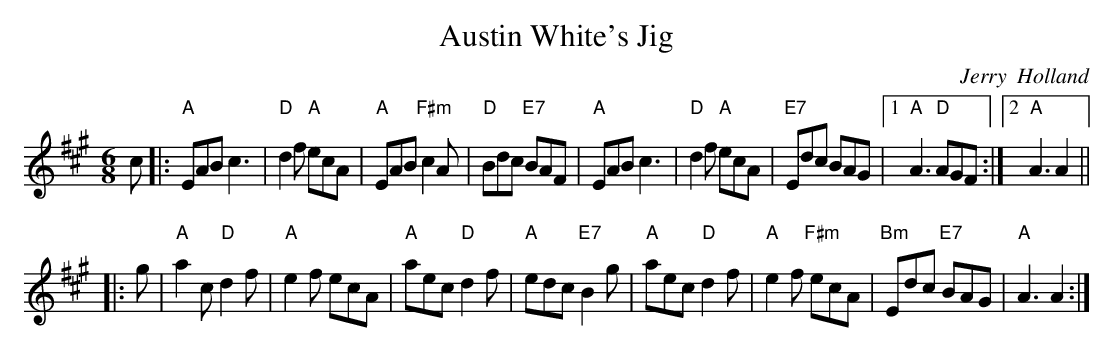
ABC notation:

X:1
T: Austin White's Jig
C: Jerry  Holland
M: 6/8
L: 1/8
K: A
c \
|: "A"EAB c3 | "D"d2f "A"ecA | "A"EAB "F#m"c2A | "D"Bdc "E7"BAF \
|  "A"EAB c3 | "D"d2f "A"ecA | "E7"Edc BAG |1 "A"A3 "D"AGF  :|2 "A"A3 A2 ||
|: g \
| "A"a2c "D"d2f | "A"e2f ecA | "A"aec "D"d2f | "A"edc "E7"B2g \
| "A"aec "D"d2f | "A"e2f "F#m"ecA | "Bm"Edc "E7"BAG | "A"A3 A2 :|
